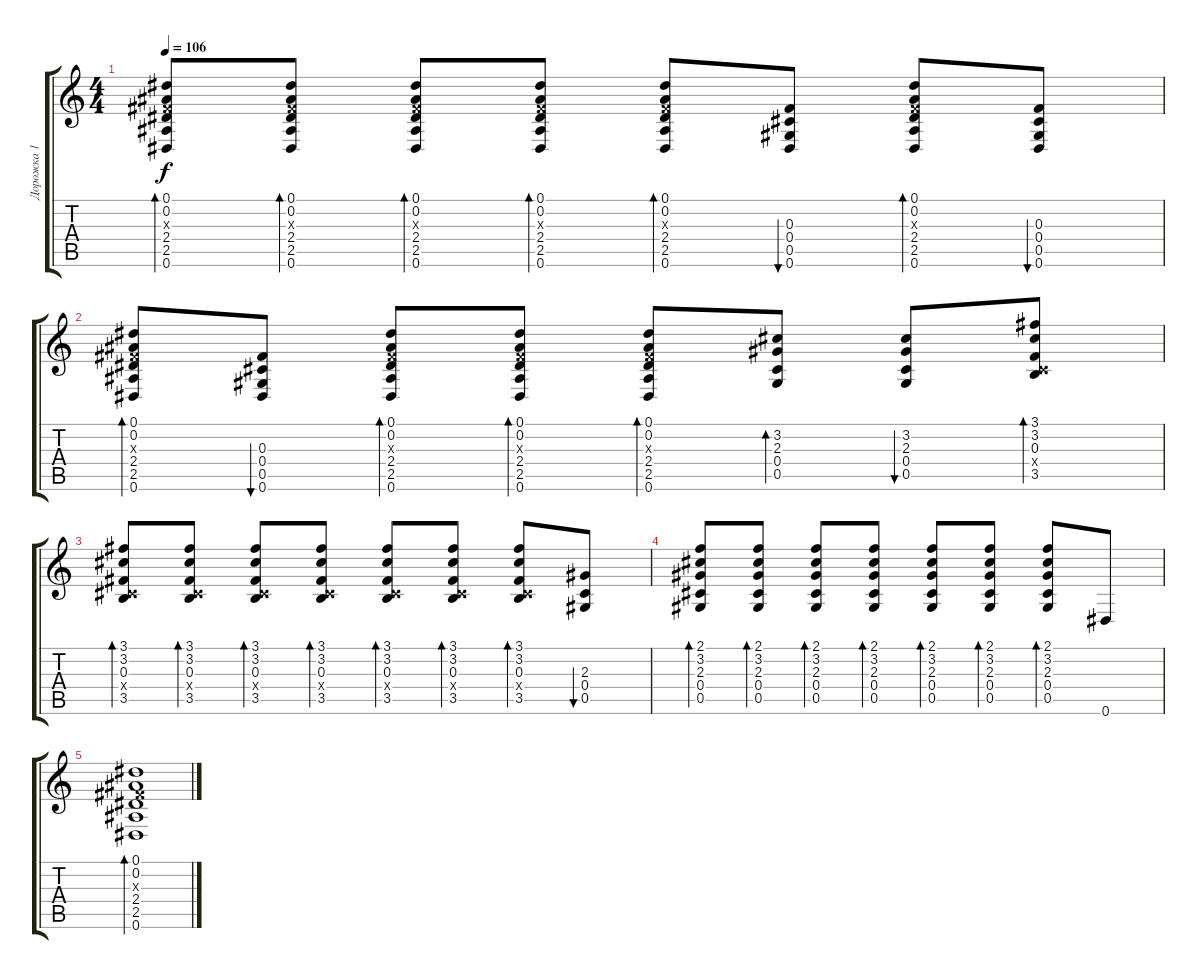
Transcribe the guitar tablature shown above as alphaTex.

\track ("Дорожка 1" "Дорожка 1") {instrument acousticguitarsteel}
\staff {score tabs}
\tuning (Eb4 Bb3 Gb3 Db3 Ab2 Eb2) {hide}
\ts (4 4)
\tempo 106
\clef g2
\ks c
(0.1 0.2 0.3{x} 2.4 2.5 0.6).8{bd 60 dy f} (0.1 0.2 0.3{x} 2.4 2.5 0.6).8{bd 60} (0.1 0.2 0.3{x} 2.4 2.5 0.6).8{bd 60} (0.1 0.2 0.3{x} 2.4 2.5 0.6).8{bd 60} (0.1 0.2 0.3{x} 2.4 2.5 0.6).8{bd 60} (0.3 0.4 0.5 0.6).8{bu 30} (0.1 0.2 0.3{x} 2.4 2.5 0.6).8{bd 60} (0.3 0.4 0.5 0.6).8{bu 30} |
(0.1 0.2 0.3{x} 2.4 2.5 0.6).8{bd 60} (0.3 0.4 0.5 0.6).8{bu 30} (0.1 0.2 0.3{x} 2.4 2.5 0.6).8{bd 60} (0.1 0.2 0.3{x} 2.4 2.5 0.6).8{bd 60} (0.1 0.2 0.3{x} 2.4 2.5 0.6).8{bd 60} (3.2 2.3 0.4 0.5).8{bd 60} (3.2 2.3 0.4 0.5).8{bu 30} (3.1 3.2 0.3 0.4{x} 3.5).8{bd 60} |
(3.1 3.2 0.3 0.4{x} 3.5).8{bd 60} (3.1 3.2 0.3 0.4{x} 3.5).8{bd 60} (3.1 3.2 0.3 0.4{x} 3.5).8{bd 60} (3.1 3.2 0.3 0.4{x} 3.5).8{bd 60} (3.1 3.2 0.3 0.4{x} 3.5).8{bd 60} (3.1 3.2 0.3 0.4{x} 3.5).8{bd 60} (3.1 3.2 0.3 0.4{x} 3.5).8{bd 60} (2.3 0.4 0.5).8{bu 30} |
(2.1 3.2 2.3 0.4 0.5).8{bd 60} (2.1 3.2 2.3 0.4 0.5).8{bd 60} (2.1 3.2 2.3 0.4 0.5).8{bd 60} (2.1 3.2 2.3 0.4 0.5).8{bd 60} (2.1 3.2 2.3 0.4 0.5).8{bd 60} (2.1 3.2 2.3 0.4 0.5).8{bd 60} (2.1 3.2 2.3 0.4 0.5).8{bd 60} 0.6.8 |
(0.1 0.2 0.3{x} 2.4 2.5 0.6).1{bd 240}
